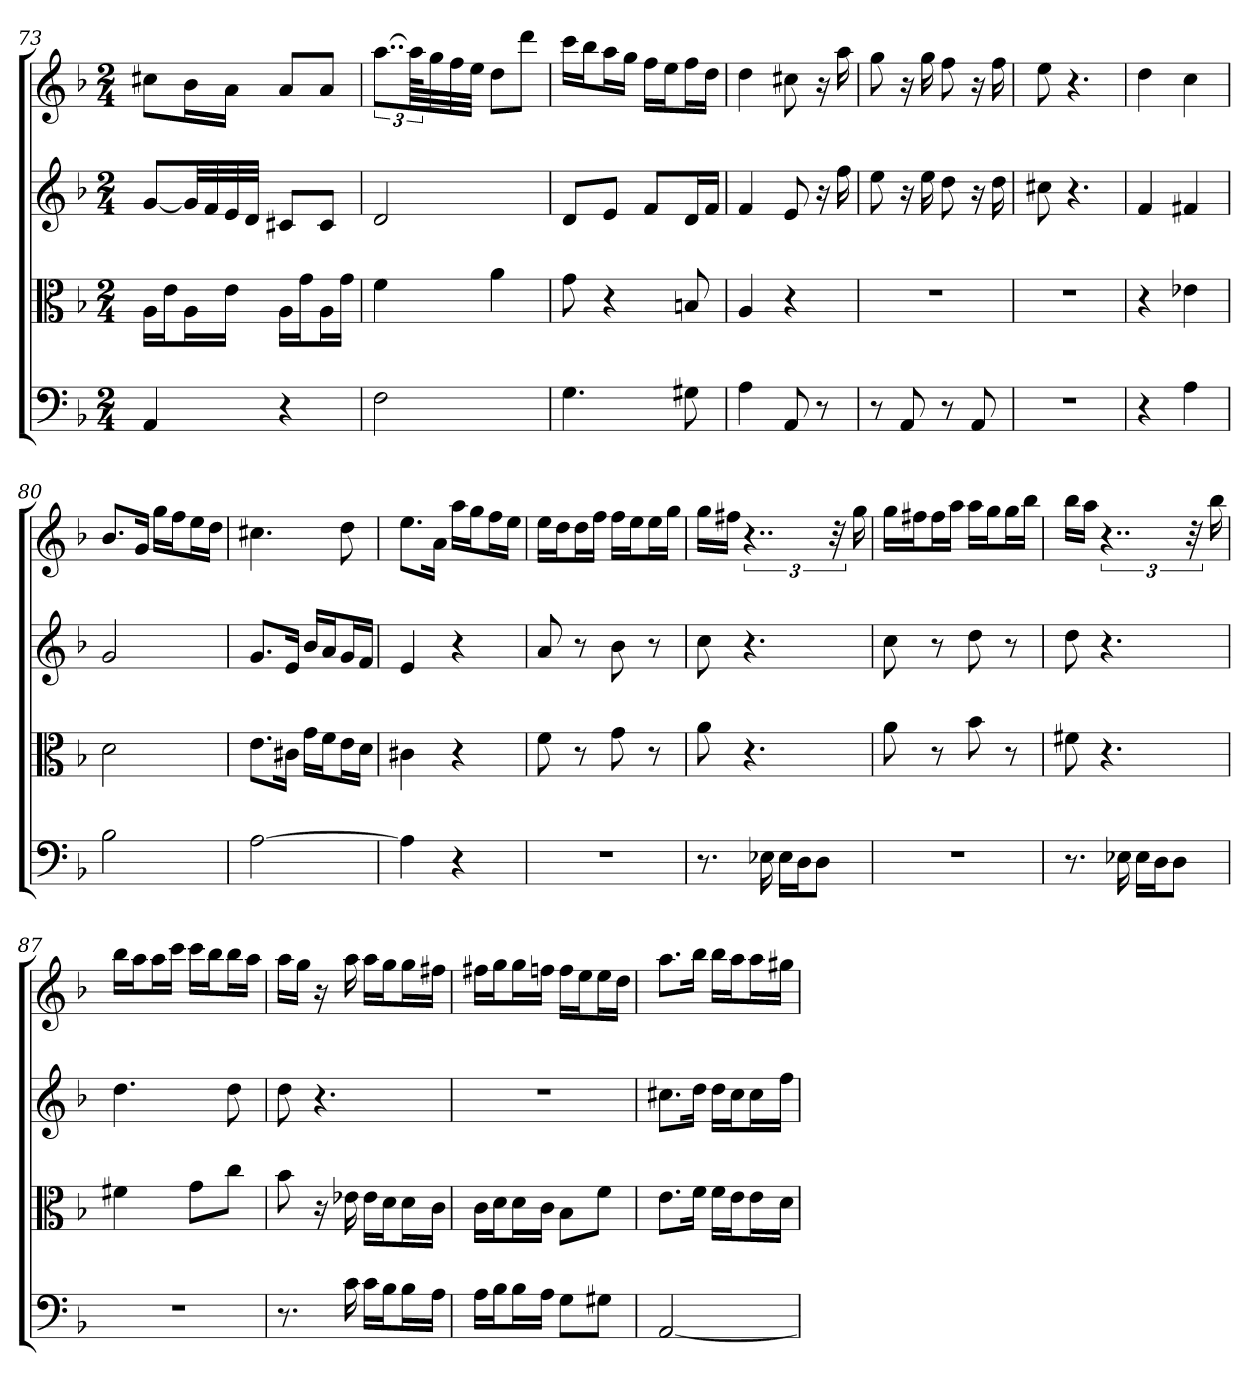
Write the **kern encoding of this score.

**kern	**kern	**kern	**kern
*part4	*part3	*part2	*part1
*staff4	*staff3	*staff2	*staff1
*clefF4	*clefC3	*	*
*k[b-]	*k[b-]	*k[b-]	*k[b-]
*d:	*d:	*d:	*d:
*M2/4	*M2/4	*M2/4	*M2/4
=73	=73	=73	=73
4AA	16A\LL	[8gL	8cc#XL
.	16e\J	.	.
.	16A\L	32gLL]	16b-L
.	.	32f	.
.	16e\JJ	32e	16aJJ
.	.	32dJJJ	.
4r	16A\LL	8c#XL	8aL
.	16g\J	.	.
.	16A\L	8c#J	8aJ
.	16g\JJ	.	.
=74	=74	=74	=74
2F	4f	2d	[12..aaL
.	.	.	96aaKLL]
.	.	.	32gg
.	.	.	32ff
.	.	.	32eeJJJ
.	4a	.	8ddL
.	.	.	8dddJ
=75	=75	=75	=75
4.G	8g	8dL	16cccLL
.	.	.	16bb-J
.	4r	8eJ	16aaL
.	.	.	16ggJJ
.	.	8fL	16ffLL
.	.	.	16eeJ
8G#X	8Bn	16dL	16ffL
.	.	16fJJ	16ddJJ
=76	=76	=76	=76
4A	4A	4f	4dd
8AA	4r	8e	8cc#X
8r	.	16r	16r
.	.	16ff	16aa
=77	=77	=77	=77
8r	2r	8ee	8gg
8AA	.	16r	16r
.	.	16ee	16gg
8r	.	8dd	8ff
8AA	.	16r	16r
.	.	16dd	16ff
=78	=78	=78	=78
2r	2r	8cc#X	8ee
.	.	4.r	4.r
=79	=79	=79	=79
4r	4r	4f	4dd
4A	4e-X	4f#X	4cc
=80	=80	=80	=80
2B-	2d	2g	8.b-L
.	.	.	16gJk
.	.	.	16ggLL
.	.	.	16ffJ
.	.	.	16eeL
.	.	.	16ddJJ
=81	=81	=81	=81
[2A	8.e\L	8.gL	4.cc#X
.	16c#X\Jk	16eJk	.
.	16g\LL	16b-LL	.
.	16f\J	16aJ	.
.	16e\L	16gL	8dd
.	16d\JJ	16fJJ	.
=82	=82	=82	=82
4A]	4c#X	4e	8.eeL
.	.	.	16aJk
4r	4r	4r	16aaLL
.	.	.	16ggJ
.	.	.	16ffL
.	.	.	16eeJJ
=83	=83	=83	=83
2r	8f	8a	16eeLL
.	.	.	16ddJ
.	8r	8r	16ddL
.	.	.	16ffJJ
.	8g	8b-	16ffLL
.	.	.	16eeJ
.	8r	8r	16eeL
.	.	.	16ggJJ
=84	=84	=84	=84
8.r	8a	8cc	16ggLL
.	.	.	16ff#XJJ
.	4.r	4.r	6..r
16E-X	.	.	.
16E-\LL	.	.	.
16D\J	.	.	.
8D\J	.	.	.
.	.	.	48r
.	.	.	16gg
=85	=85	=85	=85
2r	8a	8cc	16ggLL
.	.	.	16ff#XJ
.	8r	8r	16ff#L
.	.	.	16aaJJ
.	8b-	8dd	16aaLL
.	.	.	16ggJ
.	8r	8r	16ggL
.	.	.	16bb-JJ
=86	=86	=86	=86
8.r	8f#X	8dd	16bb-LL
.	.	.	16aaJJ
.	4.r	4.r	6..r
16E-X	.	.	.
16E-\LL	.	.	.
16D\J	.	.	.
8D\J	.	.	.
.	.	.	48r
.	.	.	16bb-
=87	=87	=87	=87
2r	4f#X	4.dd	16bb-LL
.	.	.	16aaJ
.	.	.	16aaL
.	.	.	16cccJJ
.	8g\L	.	16cccLL
.	.	.	16bb-J
.	8cc\J	8dd	16bb-L
.	.	.	16aaJJ
=88	=88	=88	=88
8.r	8b-	8dd	16aaLL
.	.	.	16ggJJ
.	16r	4.r	16r
16c	16e-X	.	16aa
16c\LL	16e-\LL	.	16aaLL
16B-\J	16d\J	.	16ggJ
16B-\L	16d\L	.	16ggL
16A\JJ	16c\JJ	.	16ff#XJJ
=89	=89	=89	=89
16A\LL	16c\LL	2r	16ff#XLL
16B-\J	16d\J	.	16ggJ
16B-\L	16d\L	.	16ggL
16A\JJ	16c\JJ	.	16ffnJJ
8G\L	8B-\L	.	16ffLL
.	.	.	16eeJ
8G#X\J	8f\J	.	16eeL
.	.	.	16ddJJ
=90	=90	=90	=90
[2AA	8.e\L	8.cc#XL	8.aaL
.	16f\Jk	16ddJk	16bb-Jk
.	16f\LL	16ddLL	16bb-LL
.	16e\J	16cc#J	16aaJ
.	16e\L	16cc#L	16aaL
.	16d\JJ	16ffJJ	16gg#XJJ
=	=	=	=
*-	*-	*-	*-
